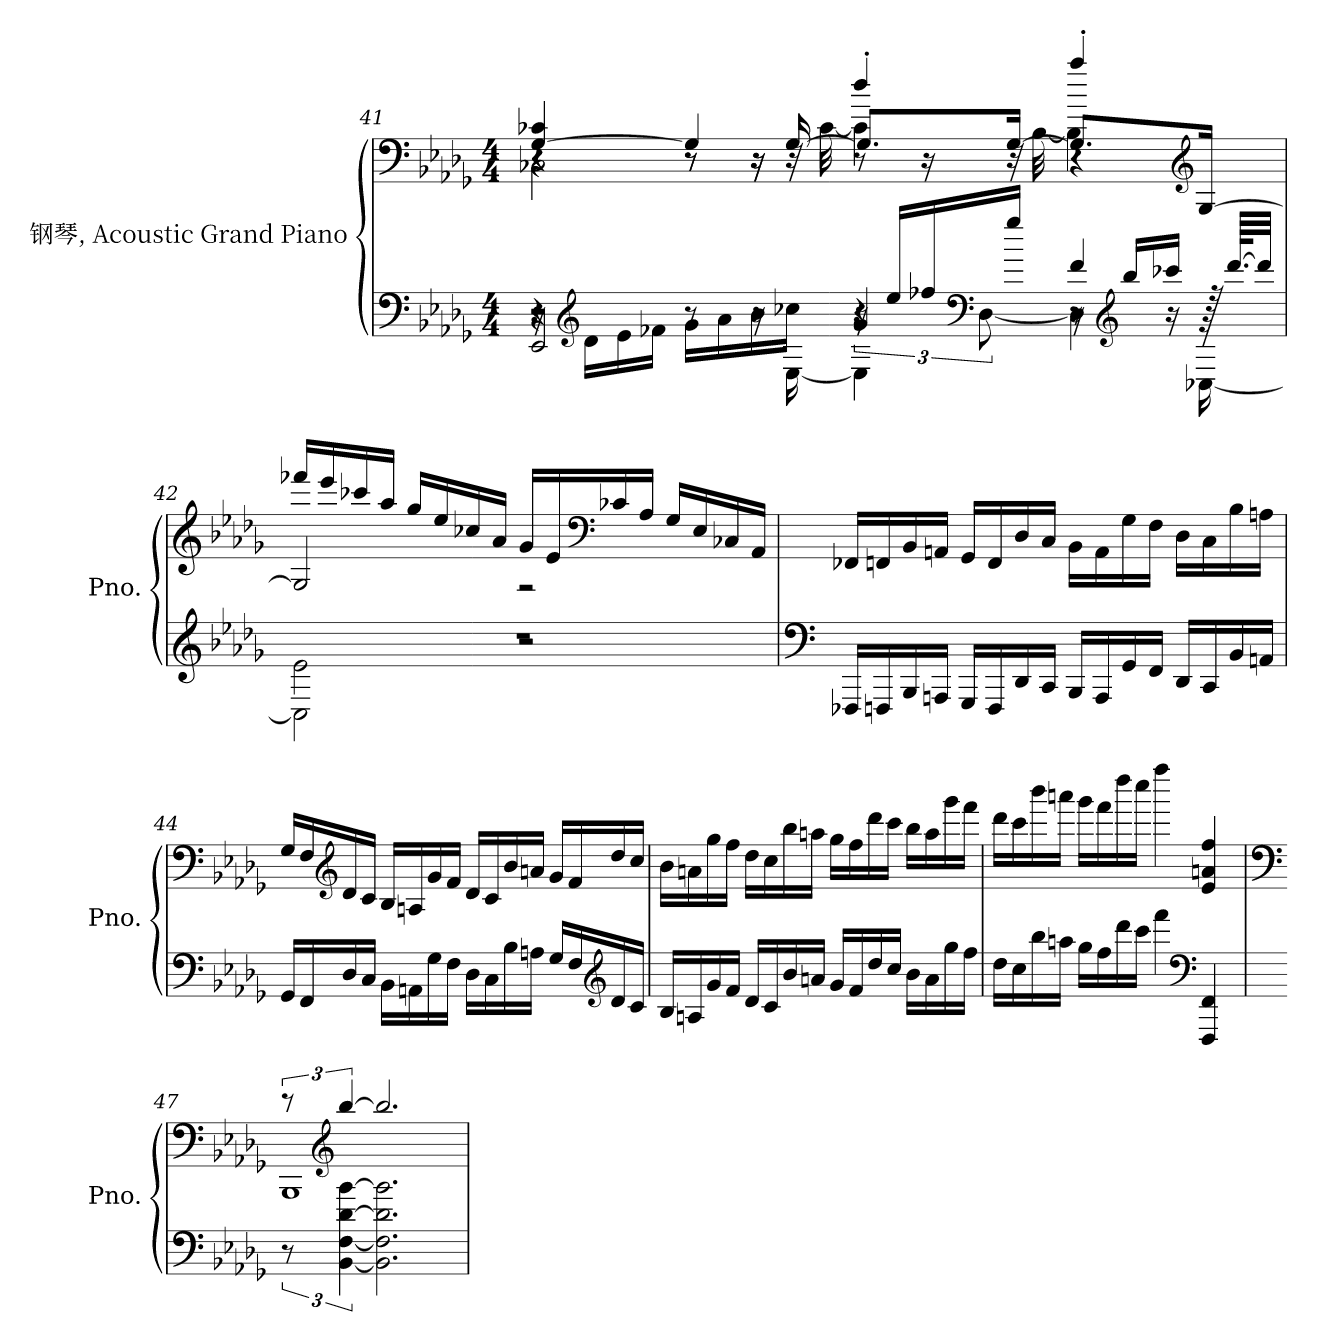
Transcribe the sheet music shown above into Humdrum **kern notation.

**kern	**kern
*part1	*part1
*staff2	*staff1
*I"钢琴, Acoustic Grand Piano	*
*I'Pno.	*
!!LO:LB:g=z
*clefF4	*clefF4
*k[b-e-a-d-g-]	*k[b-e-a-d-g-]
*M4/4	*M4/4
=41	=41
*^	*^
*	*^	*	*^
*	*	*^	*	*	*^
2r	16r	2EE-/	4r	[4G-/ 4c-X/	4r	4r	2C-X\
*clefG2	*	*	*	*	*	*	*
.	16d-\LL	.	.	.	.	.	.
.	16e-\	.	.	.	.	.	.
.	16f-X\JJ	.	.	.	.	.	.
.	16g-\LL	.	8r	4G-/]	8r	8r	.
.	16a-\	.	.	.	.	.	.
.	16b-\	.	16r	.	16r	16r	.
.	16cc-X\JJ	.	[16E-\	.	32r	[16G-/	.
.	.	.	.	.	[32c-\	.	.
16r	6r	4g-/	4E-\]	4dd-'/	4c-\]	8.G-/L]	8r
16ee-/LL	.	.	.	.	.	.	.
16ff-X/	.	.	.	.	.	.	16r
*clefF4	*	*	*	*	*	*	*
.	[12D-\	.	.	.	.	.	.
16gg-/JJ	.	.	.	.	.	[16G-/Jk	32r
.	.	.	.	.	.	.	[32B-\
16r	4D-\]	4f-/	8r	4aa-'/	4r	8.G-/L]	4B-\]
*clefG2	*	*	*	*	*	*	*
16bb-/LL	.	.	.	.	.	.	.
16ccc-X/JJ	.	.	16r	.	.	.	.
*	*	*	*	*clefG2	*	*	*
128r	.	.	[16C-X\	.	.	[16G-/Jk	.
[64.ddd-/KLLL	.	.	.	.	.	.	.
32ddd-/JJJ]	.	.	.	.	.	.	.
*	*	*v	*v	*	*	*	*
*	*	*	*	*v	*v	*v
!!LO:LB:g=z
=42	=42	=42	=42	=42
1r	2e-\	2C-\]	16fff-X/LL	2G-/]
.	.	.	16eee-/	.
.	.	.	16ccc-X/	.
.	.	.	16aa-/JJ	.
.	.	.	16gg-/LL	.
.	.	.	16ee-/	.
.	.	.	16cc-X/	.
.	.	.	16a-/JJ	.
.	2r	2r	16g-/LL	2r
.	.	.	16e-/	.
*	*	*	*clefF4	*
.	.	.	16c-X/	.
.	.	.	16A-/JJ	.
.	.	.	16G-/LL	.
.	.	.	16E-/	.
.	.	.	16C-X/	.
.	.	.	16AA-/JJ	.
*v	*v	*v	*	*
*	*v	*v
!!LO:LB:g=z
=43	=43
*clefF4	*
16FFF-X/LL	16FF-X/LL
16FFFn/	16FFn/
16BBB-/	16BB-/
16AAAn/JJ	16AAn/JJ
16GGG-/LL	16GG-/LL
16FFF/	16FF/
16DD-/	16D-/
16CC/JJ	16C/JJ
16BBB-/LL	16BB-\LL
16AAA/	16AA\
16GG-/	16G-\
16FF/JJ	16F\JJ
16DD-/LL	16D-\LL
16CC/	16C\
16BB-/	16B-\
16AAn/JJ	16An\JJ
=44	=44
16GG-/LL	16G-/LL
16FF/	16F/
*	*clefG2
16D-/	16d-/
16C/JJ	16c/JJ
16BB-\LL	16B-/LL
16AAn\	16An/
16G-\	16g-/
16F\JJ	16f/JJ
16D-\LL	16d-/LL
16C\	16c/
16B-\	16b-/
16An\JJ	16an/JJ
16G-/LL	16g-/LL
16F/	16f/
*clefG2	*
16d-/	16dd-/
16c/JJ	16cc/JJ
!!LO:PB:g=z
=45	=45
16B-/LL	16b-\LL
16An/	16an\
16g-/	16gg-\
16f/JJ	16ff\JJ
16d-/LL	16dd-\LL
16c/	16cc\
16b-/	16bb-\
16an/JJ	16aan\JJ
16g-/LL	16gg-\LL
16f/	16ff\
16dd-/	16ddd-\
16cc/JJ	16ccc\JJ
16b-\LL	16bb-\LL
16a\	16aa\
16gg-\	16ggg-\
16ff\JJ	16fff\JJ
=46	=46
16dd-\LL	16ddd-\LL
16cc\	16ccc\
16bb-\	16bbb-\
16aan\JJ	16aaan\JJ
16gg-\LL	16ggg-\LL
16ff\	16fff\
16ddd-\	16dddd-\
16ccc\JJ	16cccc\JJ
4fff\	4ffff\
*clefF4	*
4FFF/ 4FF/	4e-/ 4an/ 4ff/
=47	=47
*	*clefF4
*	*^
12r	12r	1BBB-
*	*clefG2	*
[6BB-\ [6F\ [6d-\ [6b-\	[6bb-/	.
2.BB-\] 2.F\] 2.d-\] 2.b-\]	2.bb-/]	.
*	*v	*v
=	=
*-	*-
